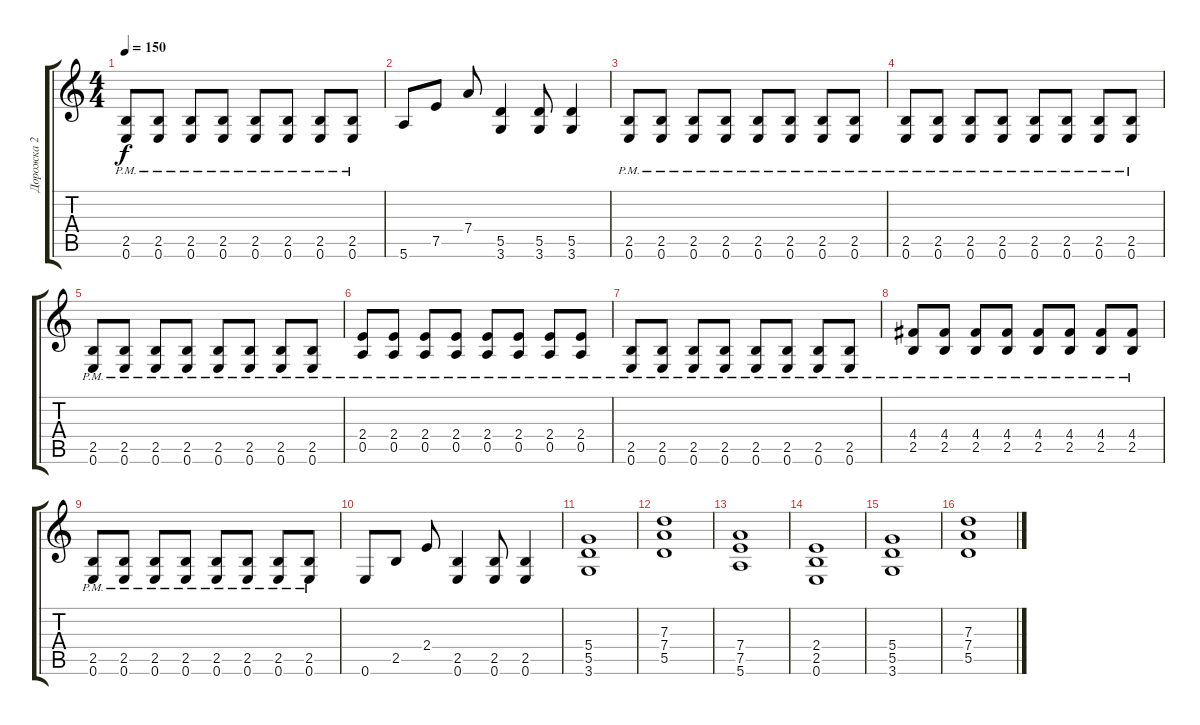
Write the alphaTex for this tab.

\track ("Дорожка 2" "Дорожка 2") {instrument distortionguitar}
\staff {score tabs}
\tuning (E4 B3 G3 D3 A2 E2) {hide}
\ts (4 4)
\tempo 150
\clef g2
\ks c
(2.5{pm} 0.6{pm}).8{dy f} (2.5{pm} 0.6{pm}).8 (2.5{pm} 0.6{pm}).8 (2.5{pm} 0.6{pm}).8 (2.5{pm} 0.6{pm}).8 (2.5{pm} 0.6{pm}).8 (2.5{pm} 0.6{pm}).8 (2.5{pm} 0.6{pm}).8 |
5.6.8 7.5.8 7.4.8 (5.5 3.6).4 (5.5 3.6).8 (5.5 3.6).4 |
(2.5{pm} 0.6{pm}).8 (2.5{pm} 0.6{pm}).8 (2.5{pm} 0.6{pm}).8 (2.5{pm} 0.6{pm}).8 (2.5{pm} 0.6{pm}).8 (2.5{pm} 0.6{pm}).8 (2.5{pm} 0.6{pm}).8 (2.5{pm} 0.6{pm}).8 |
(2.5{pm} 0.6{pm}).8 (2.5{pm} 0.6{pm}).8 (2.5{pm} 0.6{pm}).8 (2.5{pm} 0.6{pm}).8 (2.5{pm} 0.6{pm}).8 (2.5{pm} 0.6{pm}).8 (2.5{pm} 0.6{pm}).8 (2.5{pm} 0.6{pm}).8 |
(2.5{pm} 0.6{pm}).8 (2.5{pm} 0.6{pm}).8 (2.5{pm} 0.6{pm}).8 (2.5{pm} 0.6{pm}).8 (2.5{pm} 0.6{pm}).8 (2.5{pm} 0.6{pm}).8 (2.5{pm} 0.6{pm}).8 (2.5{pm} 0.6{pm}).8 |
(2.4{pm} 0.5{pm}).8 (2.4{pm} 0.5{pm}).8 (2.4{pm} 0.5{pm}).8 (2.4{pm} 0.5{pm}).8 (2.4{pm} 0.5{pm}).8 (2.4{pm} 0.5{pm}).8 (2.4{pm} 0.5{pm}).8 (2.4{pm} 0.5{pm}).8 |
(2.5{pm} 0.6{pm}).8 (2.5{pm} 0.6{pm}).8 (2.5{pm} 0.6{pm}).8 (2.5{pm} 0.6{pm}).8 (2.5{pm} 0.6{pm}).8 (2.5{pm} 0.6{pm}).8 (2.5{pm} 0.6{pm}).8 (2.5{pm} 0.6{pm}).8 |
(4.4{pm} 2.5{pm}).8 (4.4{pm} 2.5{pm}).8 (4.4{pm} 2.5{pm}).8 (4.4{pm} 2.5{pm}).8 (4.4{pm} 2.5{pm}).8 (4.4{pm} 2.5{pm}).8 (4.4{pm} 2.5{pm}).8 (4.4{pm} 2.5{pm}).8 |
(2.5{pm} 0.6{pm}).8 (2.5{pm} 0.6{pm}).8 (2.5{pm} 0.6{pm}).8 (2.5{pm} 0.6{pm}).8 (2.5{pm} 0.6{pm}).8 (2.5{pm} 0.6{pm}).8 (2.5{pm} 0.6{pm}).8 (2.5{pm} 0.6{pm}).8 |
0.6.8 2.5.8 2.4.8 (2.5 0.6).4 (2.5 0.6).8 (2.5 0.6).4 |
(5.4 5.5 3.6).1 |
(7.3 7.4 5.5).1 |
(7.4 7.5 5.6).1 |
(2.4 2.5 0.6).1 |
(5.4 5.5 3.6).1 |
(7.3 7.4 5.5).1
